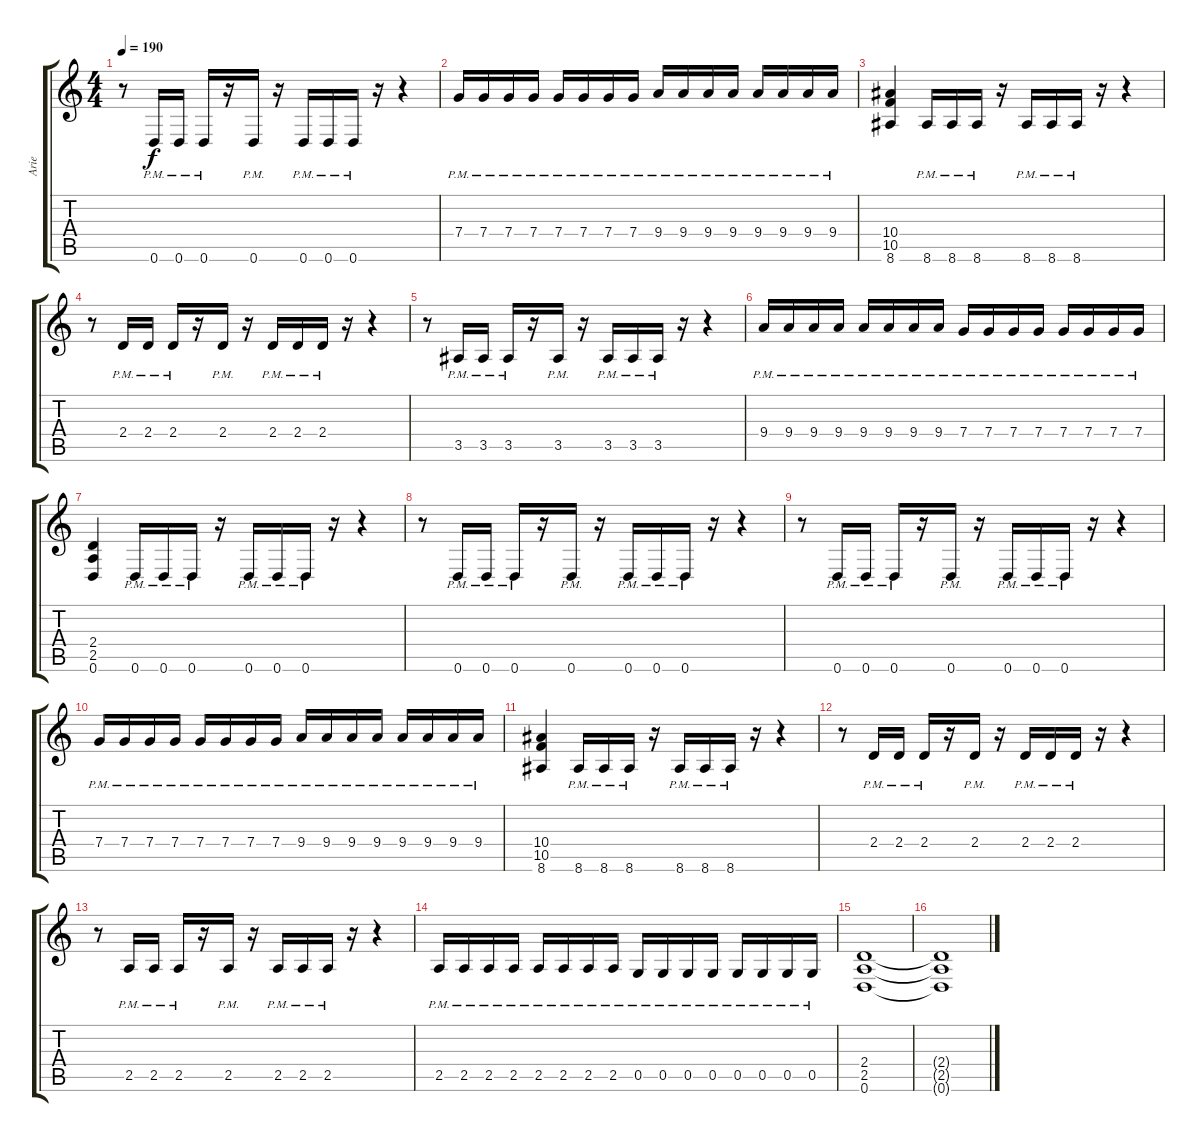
\track ("Arie" "Arie") {instrument overdrivenguitar}
\staff {score tabs}
\tuning (D4 A3 F3 C3 G2 D2) {hide}
\ts (4 4)
\tempo 190
\clef g2
\ks c
r.8{dy f} 0.6{pm}.16 0.6{pm}.16 0.6{pm}.16 r.16 0.6{pm}.16 r.16 0.6{pm}.16 0.6{pm}.16 0.6{pm}.16 r.16 r.4 |
7.4{pm}.16 7.4{pm}.16 7.4{pm}.16 7.4{pm}.16 7.4{pm}.16 7.4{pm}.16 7.4{pm}.16 7.4{pm}.16 9.4{pm}.16 9.4{pm}.16 9.4{pm}.16 9.4{pm}.16 9.4{pm}.16 9.4{pm}.16 9.4{pm}.16 9.4{pm}.16 |
(10.4 10.5 8.6).4 8.6{pm}.16 8.6{pm}.16 8.6{pm}.16 r.16 8.6{pm}.16 8.6{pm}.16 8.6{pm}.16 r.16 r.4 |
r.8 2.4{pm}.16 2.4{pm}.16 2.4{pm}.16 r.16 2.4{pm}.16 r.16 2.4{pm}.16 2.4{pm}.16 2.4{pm}.16 r.16 r.4 |
r.8 3.5{pm}.16 3.5{pm}.16 3.5{pm}.16 r.16 3.5{pm}.16 r.16 3.5{pm}.16 3.5{pm}.16 3.5{pm}.16 r.16 r.4 |
9.4{pm}.16 9.4{pm}.16 9.4{pm}.16 9.4{pm}.16 9.4{pm}.16 9.4{pm}.16 9.4{pm}.16 9.4{pm}.16 7.4{pm}.16 7.4{pm}.16 7.4{pm}.16 7.4{pm}.16 7.4{pm}.16 7.4{pm}.16 7.4{pm}.16 7.4{pm}.16 |
(2.4 2.5 0.6).4 0.6{pm}.16 0.6{pm}.16 0.6{pm}.16 r.16 0.6{pm}.16 0.6{pm}.16 0.6{pm}.16 r.16 r.4 |
r.8 0.6{pm}.16 0.6{pm}.16 0.6{pm}.16 r.16 0.6{pm}.16 r.16 0.6{pm}.16 0.6{pm}.16 0.6{pm}.16 r.16 r.4 |
r.8 0.6{pm}.16 0.6{pm}.16 0.6{pm}.16 r.16 0.6{pm}.16 r.16 0.6{pm}.16 0.6{pm}.16 0.6{pm}.16 r.16 r.4 |
7.4{pm}.16 7.4{pm}.16 7.4{pm}.16 7.4{pm}.16 7.4{pm}.16 7.4{pm}.16 7.4{pm}.16 7.4{pm}.16 9.4{pm}.16 9.4{pm}.16 9.4{pm}.16 9.4{pm}.16 9.4{pm}.16 9.4{pm}.16 9.4{pm}.16 9.4{pm}.16 |
(10.4 10.5 8.6).4 8.6{pm}.16 8.6{pm}.16 8.6{pm}.16 r.16 8.6{pm}.16 8.6{pm}.16 8.6{pm}.16 r.16 r.4 |
r.8 2.4{pm}.16 2.4{pm}.16 2.4{pm}.16 r.16 2.4{pm}.16 r.16 2.4{pm}.16 2.4{pm}.16 2.4{pm}.16 r.16 r.4 |
r.8 2.5{pm}.16 2.5{pm}.16 2.5{pm}.16 r.16 2.5{pm}.16 r.16 2.5{pm}.16 2.5{pm}.16 2.5{pm}.16 r.16 r.4 |
2.5{pm}.16 2.5{pm}.16 2.5{pm}.16 2.5{pm}.16 2.5{pm}.16 2.5{pm}.16 2.5{pm}.16 2.5{pm}.16 0.5{pm}.16 0.5{pm}.16 0.5{pm}.16 0.5{pm}.16 0.5{pm}.16 0.5{pm}.16 0.5{pm}.16 0.5{pm}.16 |
(2.4 2.5 0.6).1 |
(2.4{t} 2.5{t} 0.6{t}).1
